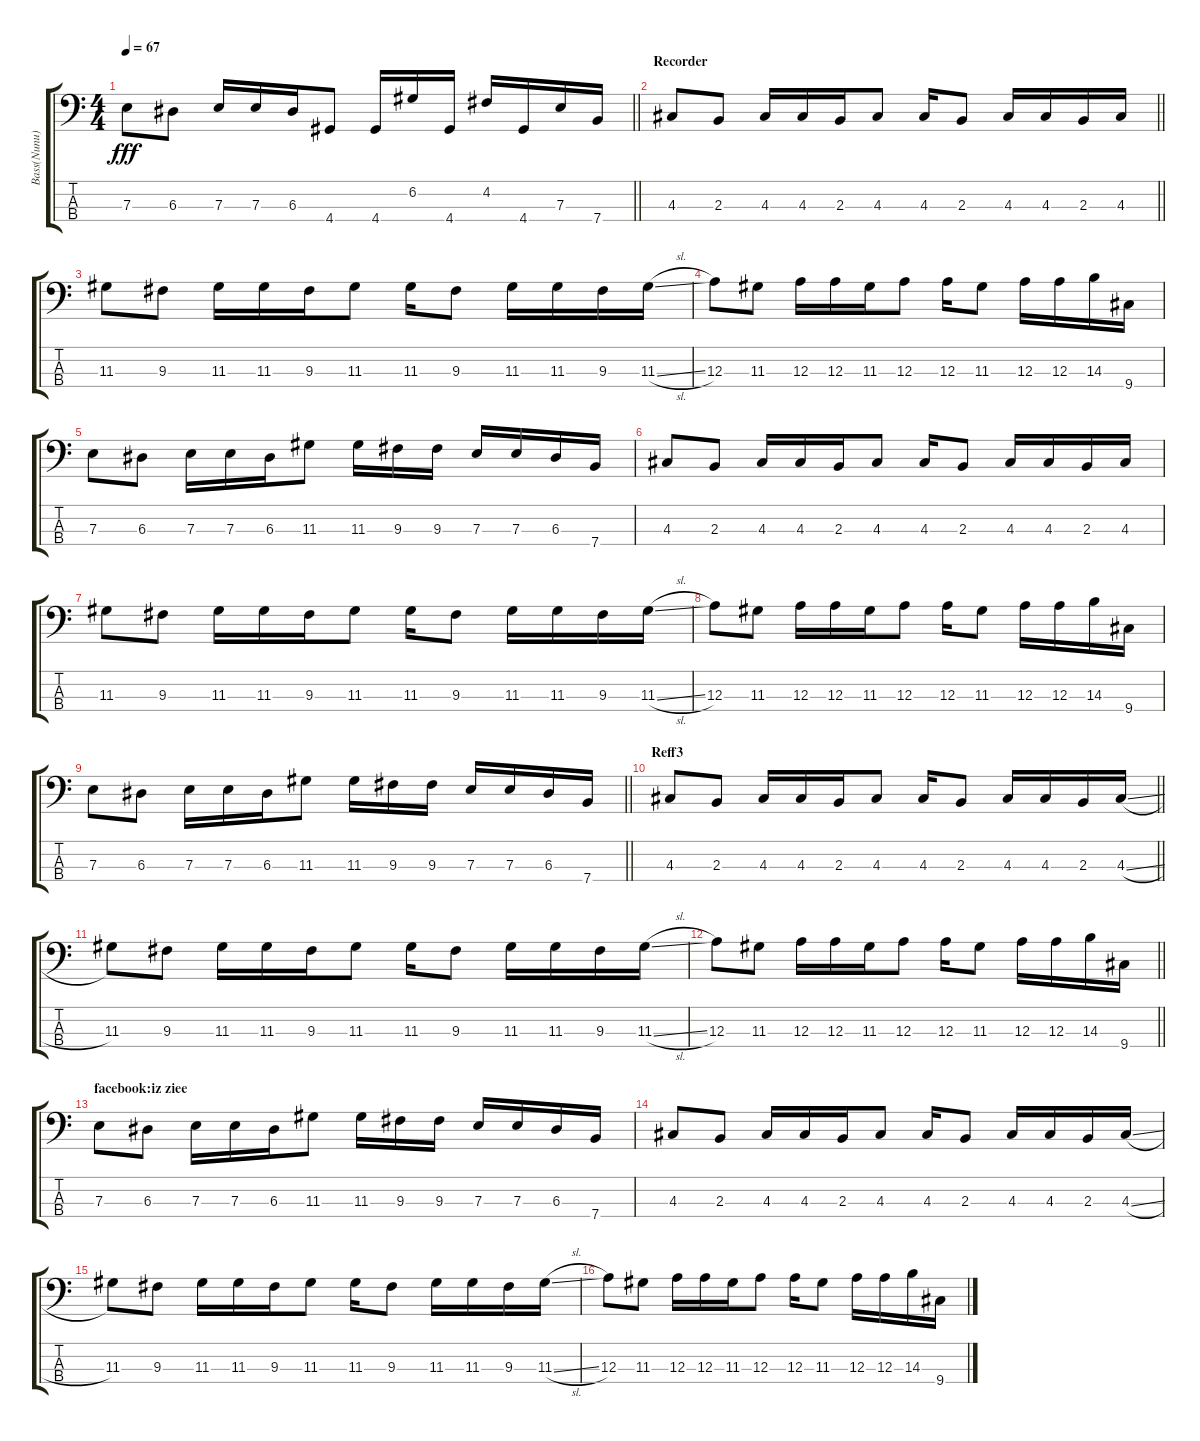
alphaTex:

\track ("Bass(Nunu)" "Bass(Nunu)") {instrument electricbassfinger}
\staff {score tabs}
\tuning (G2 D2 A1 E1) {hide}
\ts (4 4)
\tempo 67
\clef f4
\barLineRight lightlight
\ks c
7.3.8{dy fff} 6.3.8 7.3.16 7.3.16 6.3.16 4.4.8 4.4.16 6.2.16 4.4.16 4.2.16 4.4.16 7.3.16 7.4.16 |
\section ("" "Recorder")
\barLineRight lightlight
4.3.8 2.3.8 4.3.16 4.3.16 2.3.16 4.3.8 4.3.16 2.3.8 4.3.16 4.3.16 2.3.16 4.3.16 |
11.3.8 9.3.8 11.3.16 11.3.16 9.3.16 11.3.8 11.3.16 9.3.8 11.3.16 11.3.16 9.3.16 11.3{sl}.16 |
12.3.8 11.3.8 12.3.16 12.3.16 11.3.16 12.3.8 12.3.16 11.3.8 12.3.16 12.3.16 14.3.16 9.4.16 |
7.3.8 6.3.8 7.3.16 7.3.16 6.3.16 11.3.8 11.3.16 9.3.16 9.3.16 7.3.16 7.3.16 6.3.16 7.4.16 |
4.3.8 2.3.8 4.3.16 4.3.16 2.3.16 4.3.8 4.3.16 2.3.8 4.3.16 4.3.16 2.3.16 4.3.16 |
11.3.8 9.3.8 11.3.16 11.3.16 9.3.16 11.3.8 11.3.16 9.3.8 11.3.16 11.3.16 9.3.16 11.3{sl}.16 |
12.3.8 11.3.8 12.3.16 12.3.16 11.3.16 12.3.8 12.3.16 11.3.8 12.3.16 12.3.16 14.3.16 9.4.16 |
\barLineRight lightlight
7.3.8 6.3.8 7.3.16 7.3.16 6.3.16 11.3.8 11.3.16 9.3.16 9.3.16 7.3.16 7.3.16 6.3.16 7.4.16 |
\section ("" "Reff3")
\barLineRight lightlight
4.3.8 2.3.8 4.3.16 4.3.16 2.3.16 4.3.8 4.3.16 2.3.8 4.3.16 4.3.16 2.3.16 4.3{sl}.16 |
11.3.8 9.3.8 11.3.16 11.3.16 9.3.16 11.3.8 11.3.16 9.3.8 11.3.16 11.3.16 9.3.16 11.3{sl}.16 |
\barLineRight lightlight
12.3.8 11.3.8 12.3.16 12.3.16 11.3.16 12.3.8 12.3.16 11.3.8 12.3.16 12.3.16 14.3.16 9.4.16 |
\section ("" "facebook:iz ziee")
7.3.8 6.3.8 7.3.16 7.3.16 6.3.16 11.3.8 11.3.16 9.3.16 9.3.16 7.3.16 7.3.16 6.3.16 7.4.16 |
4.3.8 2.3.8 4.3.16 4.3.16 2.3.16 4.3.8 4.3.16 2.3.8 4.3.16 4.3.16 2.3.16 4.3{sl}.16 |
11.3.8 9.3.8 11.3.16 11.3.16 9.3.16 11.3.8 11.3.16 9.3.8 11.3.16 11.3.16 9.3.16 11.3{sl}.16 |
12.3.8 11.3.8 12.3.16 12.3.16 11.3.16 12.3.8 12.3.16 11.3.8 12.3.16 12.3.16 14.3.16 9.4.16
